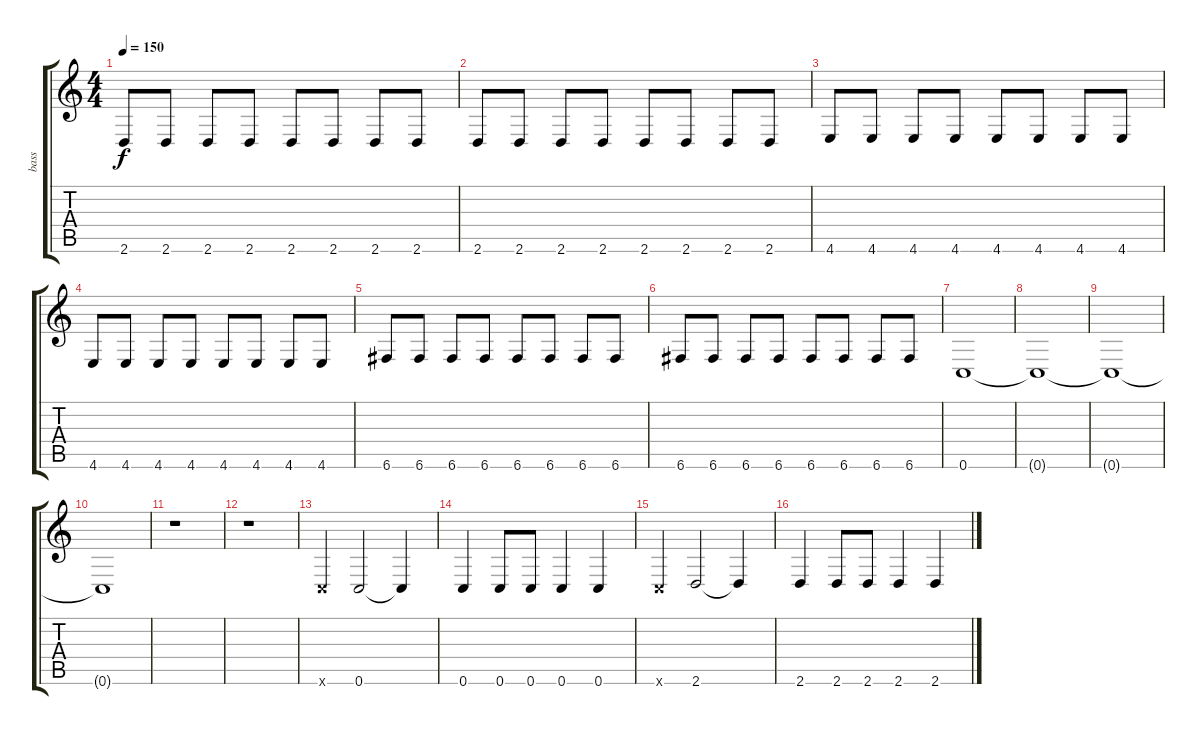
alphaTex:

\track ("bass" "bass") {instrument electricbassfinger}
\staff {score tabs}
\tuning (D4 A3 F3 C3 G2 C2) {hide}
\ts (4 4)
\tempo 150
\clef g2
\ks c
2.6.8{dy f} 2.6.8 2.6.8 2.6.8 2.6.8 2.6.8 2.6.8 2.6.8 |
2.6.8 2.6.8 2.6.8 2.6.8 2.6.8 2.6.8 2.6.8 2.6.8 |
4.6.8 4.6.8 4.6.8 4.6.8 4.6.8 4.6.8 4.6.8 4.6.8 |
4.6.8 4.6.8 4.6.8 4.6.8 4.6.8 4.6.8 4.6.8 4.6.8 |
6.6.8 6.6.8 6.6.8 6.6.8 6.6.8 6.6.8 6.6.8 6.6.8 |
6.6.8 6.6.8 6.6.8 6.6.8 6.6.8 6.6.8 6.6.8 6.6.8 |
0.6.1 |
0.6{t}.1 |
0.6{t}.1 |
0.6{t}.1 |
r.1 |
r.1 |
0.6{x}.4 0.6.2 0.6{t}.4 |
0.6.4 0.6.8 0.6.8 0.6.4 0.6.4 |
0.6{x}.4 2.6.2 2.6{t}.4 |
2.6.4 2.6.8 2.6.8 2.6.4 2.6.4
